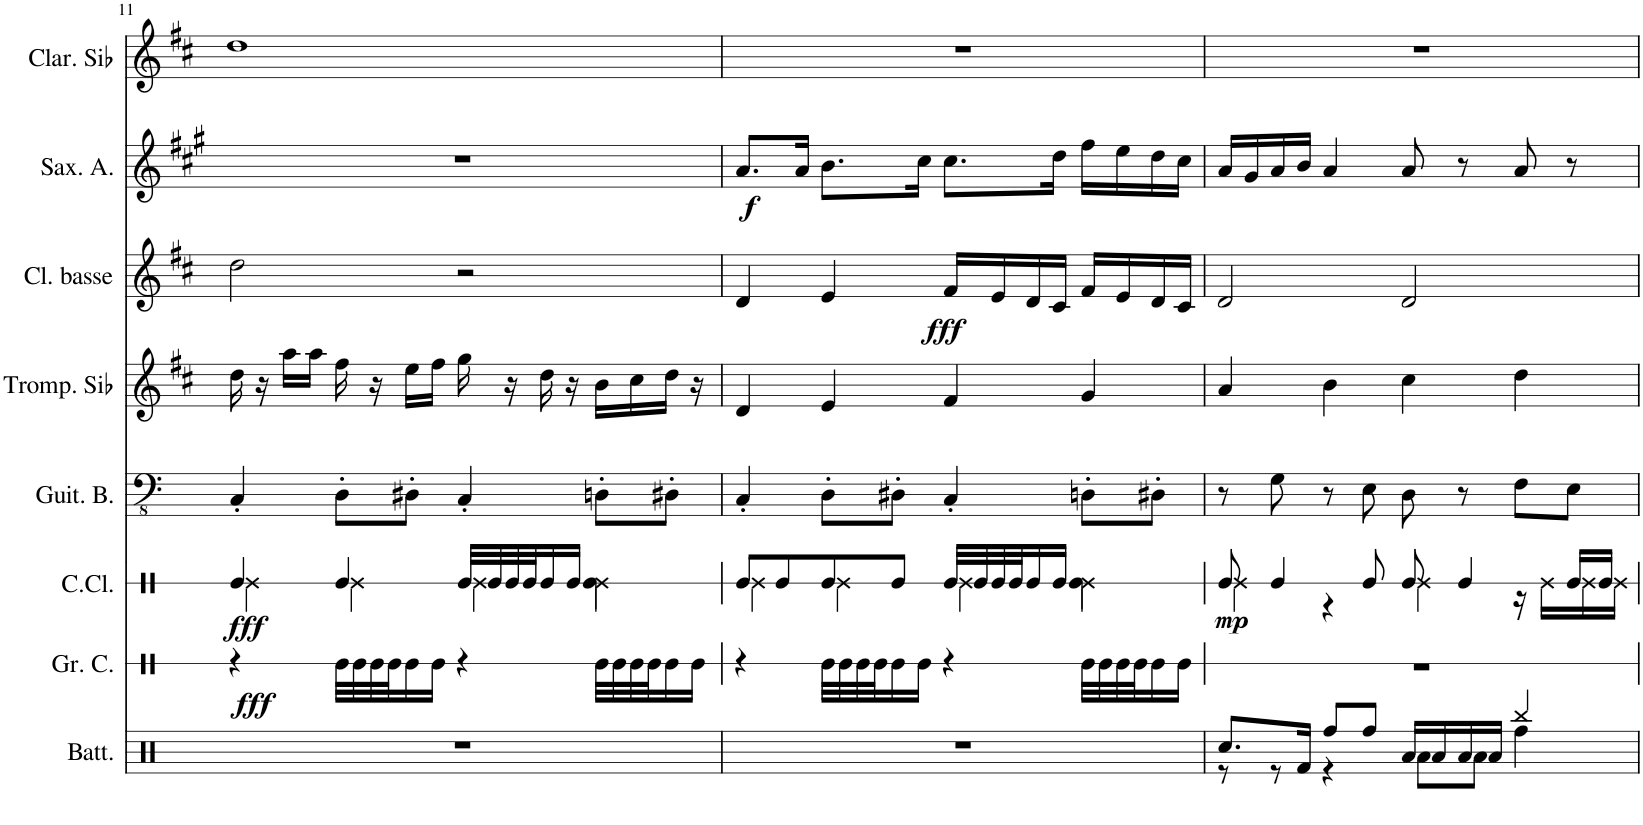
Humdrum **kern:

**kern	**kern	**dynam	**kern	**dynam	**kern	**kern	**kern	**dynam	**kern	**dynam	**kern
*part8	*part7	*part7	*part6	*part6	*part5	*part4	*part3	*part3	*part2	*part2	*part1
*staff8	*staff7	*staff7	*staff6	*staff6	*staff5	*staff4	*staff3	*staff3	*staff2	*staff2	*staff1
*I"Batterie	*I"Grosse caisse	*	*I"Caisse claire	*	*I"Guitare basse	*I"Trompette en Sib	*I"Clarinette Basse	*	*I"Saxophone Alto	*	*I"Clarinette en Sib
*I'Batt.	*I'Gr. C.	*	*I'C.Cl.	*	*I'Guit. B.	*I'Tromp. Sib	*I'Cl. basse	*	*I'Sax. A.	*	*I'Clar. Sib
!!LO:PB:g=z
*clefX	*clefX	*	*clefX	*	*clefFv4	*clefG2	*clefG2	*	*clefG2	*	*clefG2
*	*	*	*	*	*	*Trd1c2	*Trd8c14	*	*Trd5c9	*	*Trd1c2
*k[]	*k[]	*	*k[]	*	*k[]	*k[f#c#]	*k[f#c#]	*	*k[f#c#g#]	*	*k[f#c#]
*M4/4	*M4/4	*	*M4/4	*	*M4/4	*M4/4	*M4/4	*	*M4/4	*	*M4/4
=11	=11	=11	=11	=11	=11	=11	=11	=11	=11	=11	=11
*	*	*	*^	*	*	*	*	*	*	*	*
!	!	!LO:DY:b	!	!	!LO:DY:b	!	!	!	!	!	!	!
1r	4r	fff	4Re/	4Re\	fff	4CC'/	16dd\	2dd\	.	1r	.	1dd
.	.	.	.	.	.	.	16r	.	.	.	.	.
.	.	.	.	.	.	.	16aa\LL	.	.	.	.	.
.	.	.	.	.	.	.	16aa\JJ	.	.	.	.	.
.	32Re\LLL	.	4Re/	4Re\	.	8DD'\L	16ff#\	.	.	.	.	.
.	32Re\	.	.	.	.	.	.	.	.	.	.	.
.	32Re\	.	.	.	.	.	16r	.	.	.	.	.
.	32Re\J	.	.	.	.	.	.	.	.	.	.	.
.	16Re\	.	.	.	.	8DD#X'\J	16ee\LL	.	.	.	.	.
.	16Re\JJ	.	.	.	.	.	16ff#\JJ	.	.	.	.	.
.	4r	.	32Re/LLL	4Re\	.	4CC'/	16gg\	2r	.	.	.	.
.	.	.	32Re/	.	.	.	.	.	.	.	.	.
.	.	.	32Re/	.	.	.	16r	.	.	.	.	.
.	.	.	32Re/J	.	.	.	.	.	.	.	.	.
.	.	.	16Re/	.	.	.	16dd\	.	.	.	.	.
.	.	.	16Re/JJ	.	.	.	16r	.	.	.	.	.
.	32Re\LLL	.	4Re\	4Re\	.	8DDn'\L	16b\LL	.	.	.	.	.
.	32Re\	.	.	.	.	.	.	.	.	.	.	.
.	32Re\	.	.	.	.	.	16cc#\	.	.	.	.	.
.	32Re\J	.	.	.	.	.	.	.	.	.	.	.
.	16Re\	.	.	.	.	8DD#X'\J	16dd\JJ	.	.	.	.	.
.	16Re\JJ	.	.	.	.	.	16r	.	.	.	.	.
=12	=12	=12	=12	=12	=12	=12	=12	=12	=12	=12	=12	=12
!	!	!	!	!	!	!	!	!	!	!	!LO:DY:b	!
1r	4r	.	8Re/L	4Re\	.	4CC'/	4d/	4d/	.	8.a/L	f	1r
.	.	.	8Re/	.	.	.	.	.	.	.	.	.
.	.	.	.	.	.	.	.	.	.	16a/Jk	.	.
.	32Re\LLL	.	8Re/	4Re\	.	8DD'\L	4e/	4e/	.	8.b\L	.	.
.	32Re\	.	.	.	.	.	.	.	.	.	.	.
.	32Re\	.	.	.	.	.	.	.	.	.	.	.
.	32Re\J	.	.	.	.	.	.	.	.	.	.	.
.	16Re\	.	8Re/J	.	.	8DD#X'\J	.	.	.	.	.	.
.	16Re\JJ	.	.	.	.	.	.	.	.	16cc#\Jk	.	.
!	!	!	!	!	!	!	!	!	!LO:DY:b	!	!	!
.	4r	.	32Re/LLL	4Re\	.	4CC'/	4f#/	16f#/LL	fff	8.cc#\L	.	.
.	.	.	32Re/	.	.	.	.	.	.	.	.	.
.	.	.	32Re/	.	.	.	.	16e/	.	.	.	.
.	.	.	32Re/J	.	.	.	.	.	.	.	.	.
.	.	.	16Re/	.	.	.	.	16d/	.	.	.	.
.	.	.	16Re/JJ	.	.	.	.	16c#/JJ	.	16dd\Jk	.	.
.	32Re\LLL	.	4Re\	4Re\	.	8DDn'\L	4g/	16f#/LL	.	16ff#\LL	.	.
.	32Re\	.	.	.	.	.	.	.	.	.	.	.
.	32Re\	.	.	.	.	.	.	16e/	.	16ee\	.	.
.	32Re\J	.	.	.	.	.	.	.	.	.	.	.
.	16Re\	.	.	.	.	8DD#X'\J	.	16d/	.	16dd\	.	.
.	16Re\JJ	.	.	.	.	.	.	16c#/JJ	.	16cc#\JJ	.	.
=13	=13	=13	=13	=13	=13	=13	=13	=13	=13	=13	=13	=13
*^	*	*	*	*	*	*	*	*	*	*	*	*
!	!	!	!	!	!	!LO:DY:b	!	!	!	!	!	!	!
8.Rcc/L	8r	1r	.	8Re/	4Re\	mp	8r	4a/	2d/	.	16a/LL	.	1r
.	.	.	.	.	.	.	.	.	.	.	16g#/	.	.
.	8r	.	.	4Re/	.	.	8GG\	.	.	.	16a/	.	.
16Rf/Jk	.	.	.	.	.	.	.	.	.	.	16b/JJ	.	.
8Rff/L	4r	.	.	.	4r	.	8r	4b\	.	.	4a/	.	.
8Rff/J	.	.	.	8Re/	.	.	8EE\	.	.	.	.	.	.
16Ra/LL	8Ra\L	.	.	8Re/	4Re\	.	8DD\	4cc#\	2d/	.	8a/	.	.
16Ra/	.	.	.	.	.	.	.	.	.	.	.	.	.
16Ra/	8Ra\J	.	.	4Re/	.	.	8r	.	.	.	8r	.	.
16Ra/JJ	.	.	.	.	.	.	.	.	.	.	.	.	.
4Rff\	4Rbb/	.	.	.	16r	.	8FF\L	4dd\	.	.	8a/	.	.
.	.	.	.	.	16Re\LL	.	.	.	.	.	.	.	.
.	.	.	.	16Re/LL	16Re\	.	8EE\J	.	.	.	8r	.	.
.	.	.	.	16Re/JJ	16Re\JJ	.	.	.	.	.	.	.	.
*v	*v	*	*	*v	*v	*	*	*	*	*	*	*	*
=	=	=	=	=	=	=	=	=	=	=	=
*-	*-	*-	*-	*-	*-	*-	*-	*-	*-	*-	*-
